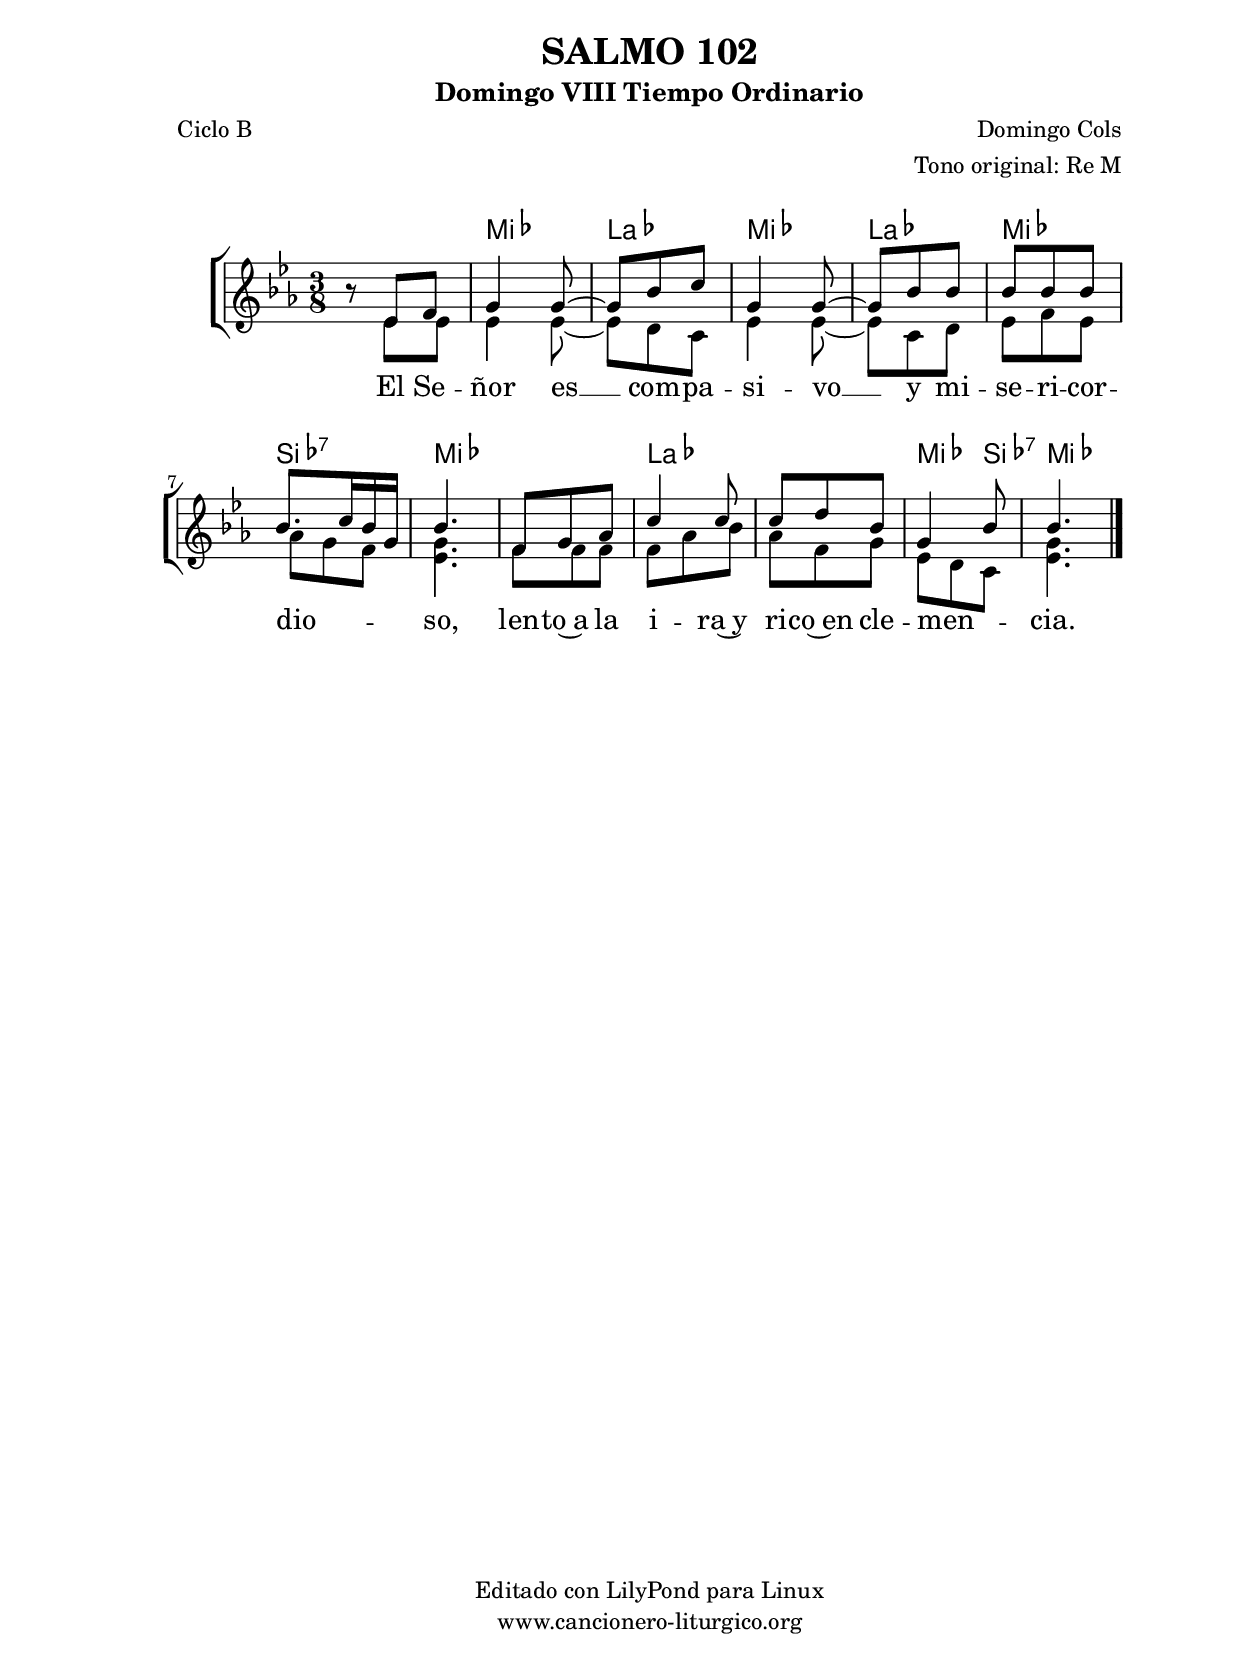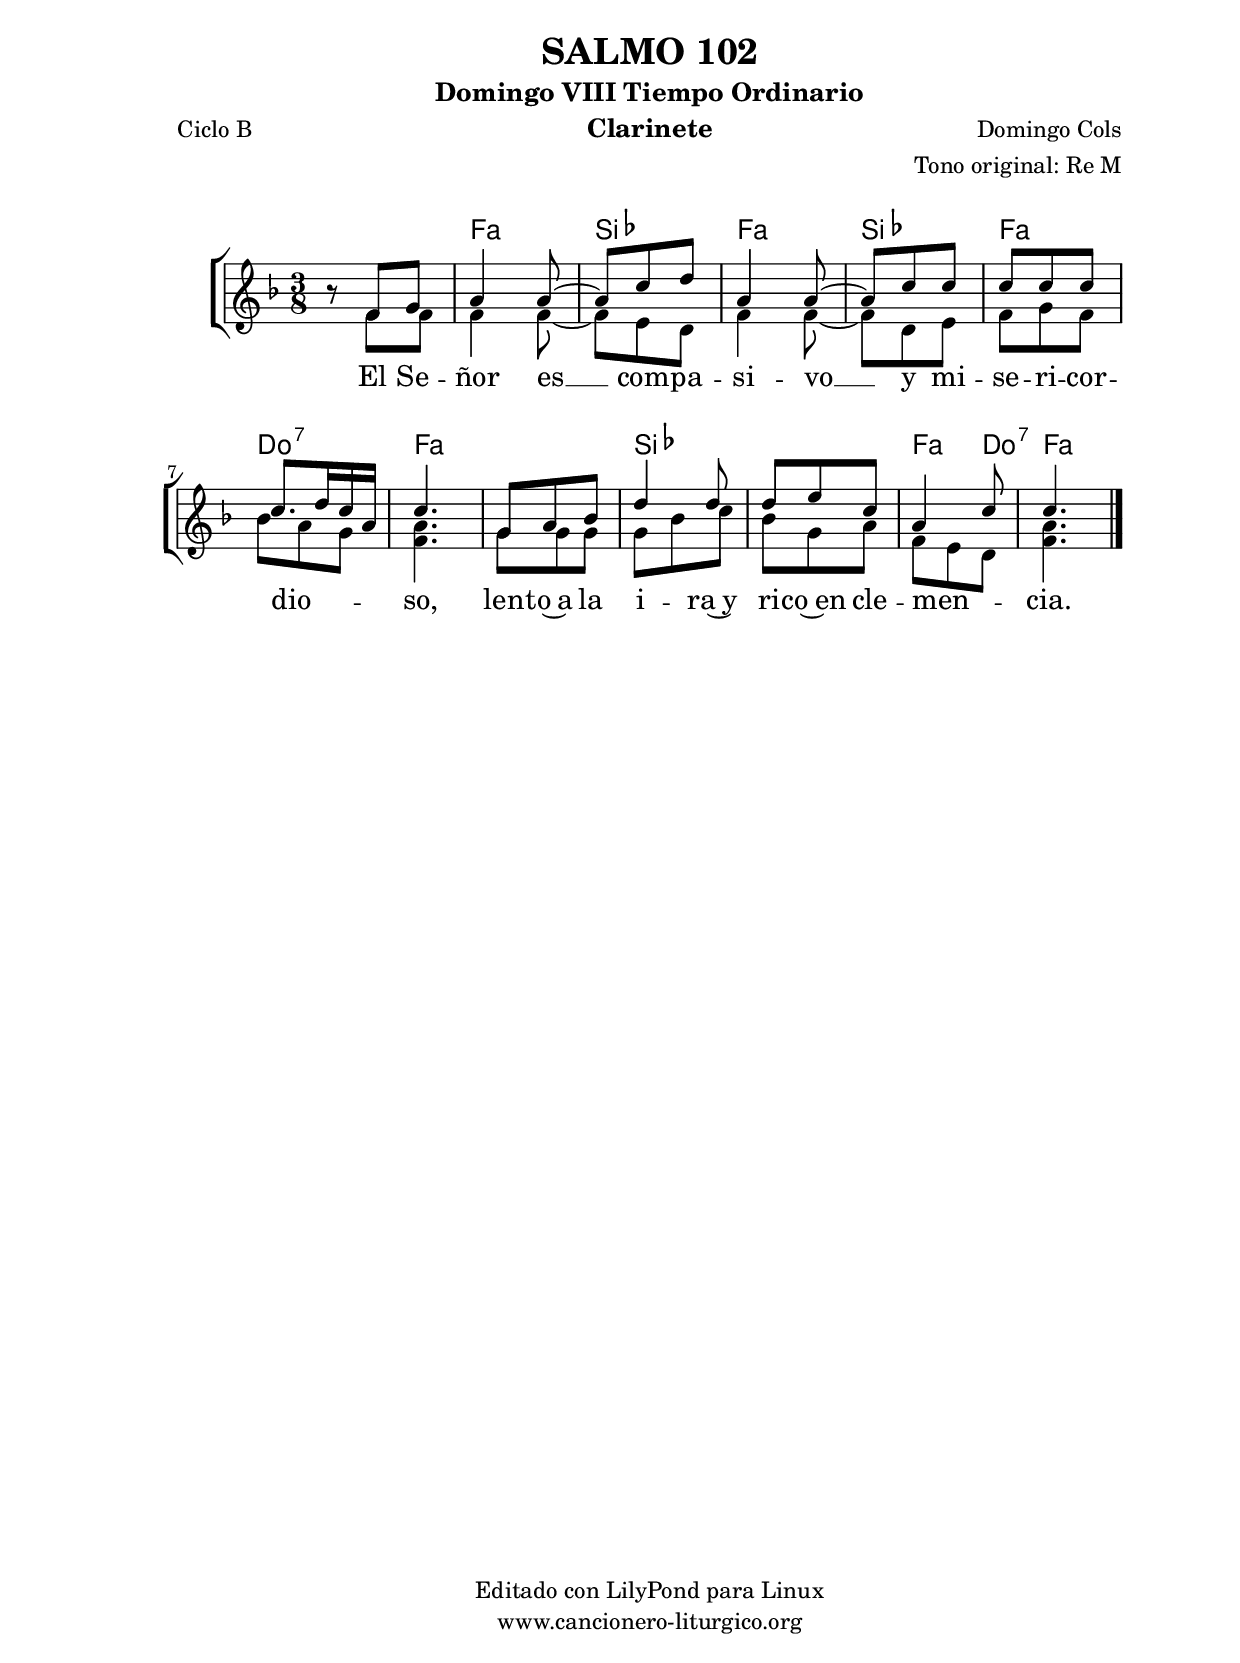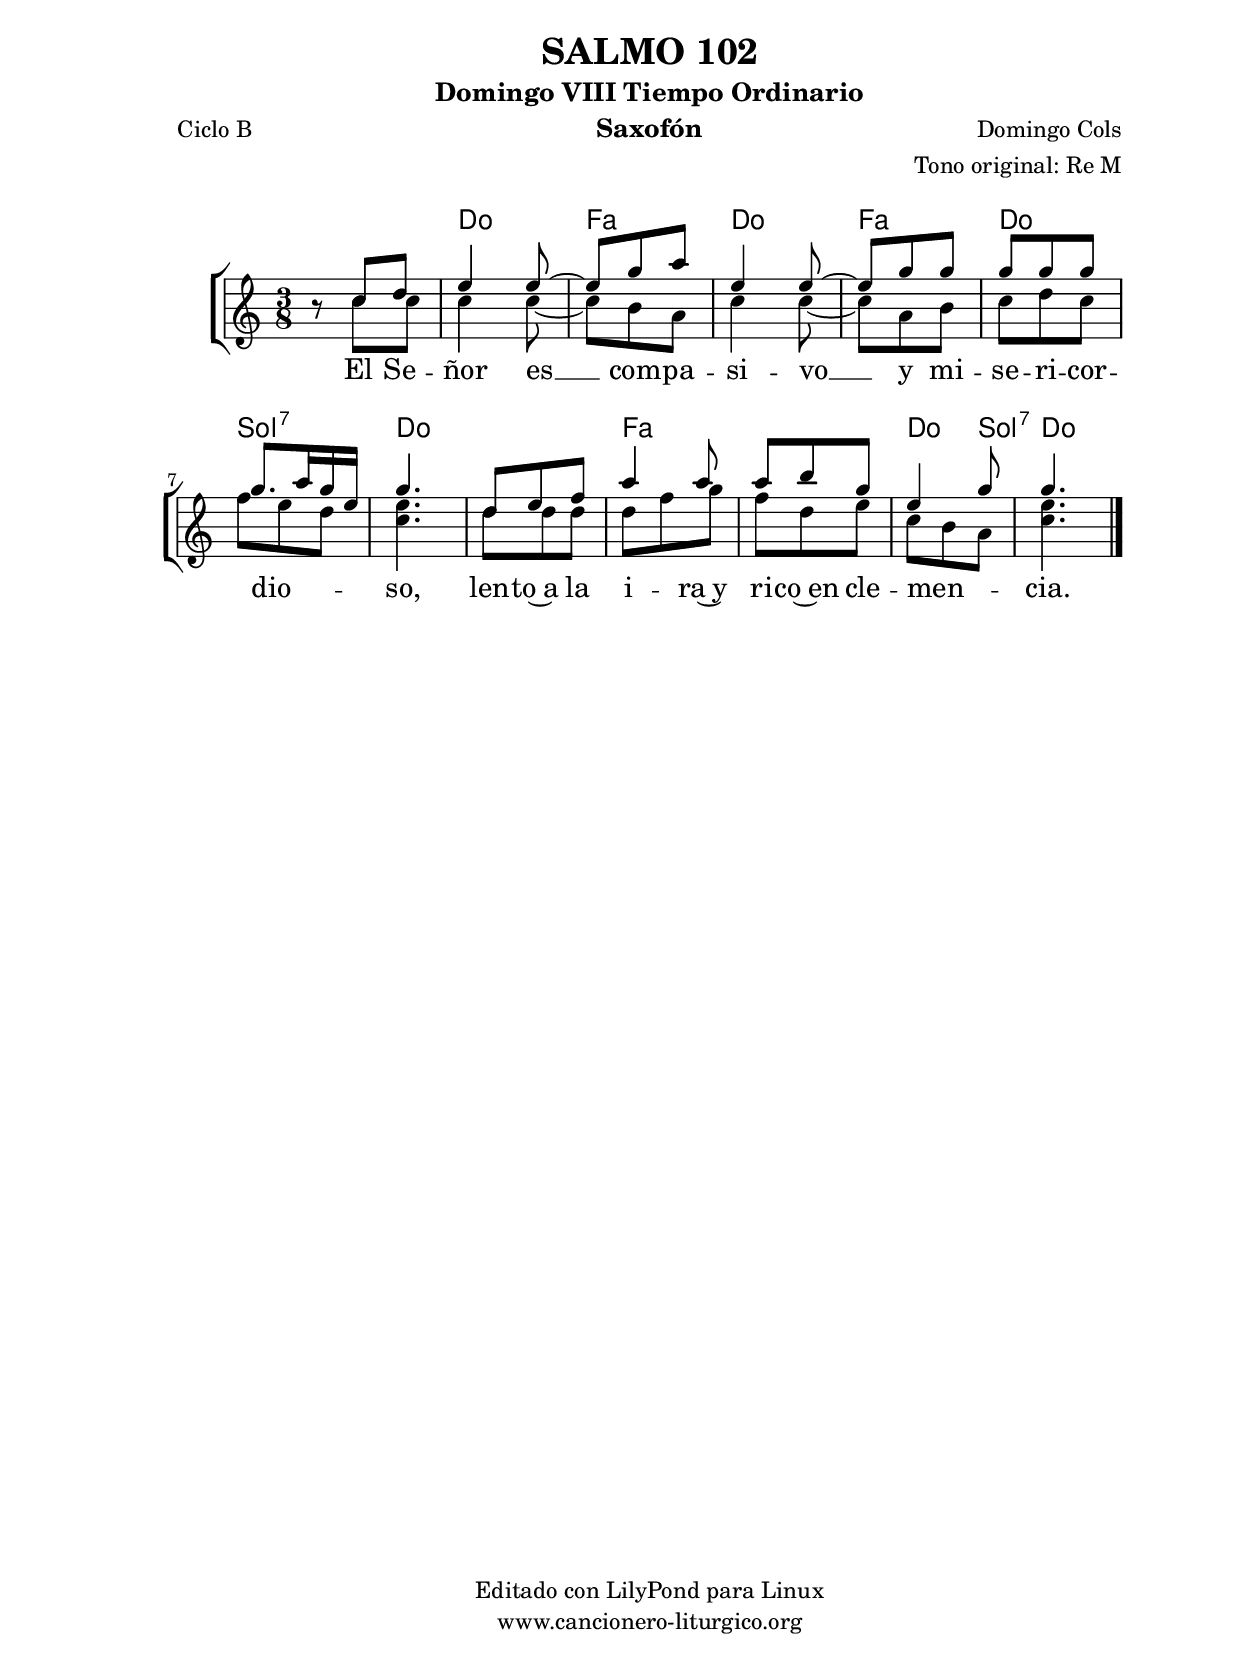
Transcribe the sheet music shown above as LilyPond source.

%
%para convertir .midi en .wav:
%timidity filename.midi -Ow -o finename.wav
%
%
%Para convertir de .wav a .mp3:
%lame -h -m j filename.wav
%
%
%para escuchar el midi:
%timidity nombrefichero.midi
%


%versión de lilypond para la que se ha escrito esta partitura:
\version "2.16.0"

	%Tamaño papel
	#(set-default-paper-size "a4")
	%Tamaño partitura
	#(set-global-staff-size 20)
	%No responde al pulsar sobre una nota
	#(ly:set-option 'point-and-click #f)

%parámetros del encabezamiento:
\header {
	title = "SALMO 102"
	subtitle = "Domingo VIII Tiempo Ordinario"
	composer = "Domingo Cols"
	poet = "Ciclo B"
	meter = ""
	arranger = "Tono original: Re M"
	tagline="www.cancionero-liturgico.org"
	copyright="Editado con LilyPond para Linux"
	}

%parámetros asociados al papel:
\paper  {
	oddHeaderMarkup = \markup {\fill-line { \on-the-fly #not-first-page \fromproperty #'header:title \on-the-fly #not-first-page \fromproperty #'header:composer }}
	evenHeaderMarkup = \markup {\fill-line { \fromproperty #'header:composer \fromproperty #'header:title }}
	#(set-paper-size "a4")
	print-page-number = ##f
	first-page-number = 1
	print-first-page-number = ##f
%	head-separation = 3.0 \cm
	top-margin = 2.0 \cm
	bottom-margin = 0.5\cm
%%%	bottom-margin = -1.0\cm
	left-margin = 3.0 \cm
	line-width = 16.0 \cm 
	indent = 8\mm
	interscoreline = 2.\mm
	between-system-space = 15\mm
%	para que las partituras no llenen la hoja:
	ragged-bottom = ##t
%	idem para la última hoja:
	ragged-last-bottom = ##f
%	para que las partituras llenen el ancho del papel:
	ragged-last = ##f
	after-title-space = 2.5 \cm
%page-count=1
%system-count=8

	%Flexible Vertical Spacing
%	markup-markup-spacing =
%	#'((basic-distance . 15) (minimum-distance . 15) (padding . 3))
	markup-system-spacing =
	#'((basic-distance . 15) (minimum-distance . 15) (padding . 3))
	system-system-spacing =
	#'((basic-distance . 15) (minimum-distance . 15) (padding . 3))
	score-system-spacing =
	#'((basic-distance . 15) (minimum-distance . 15) (padding . 5))
%	top-system-spacing = % header
%	#'((basic-distance . 8) (minimum-distance . 0) (padding . 3))
%	top-markup-spacing =
%	#'((basic-distance . 20) (minimum-distance . 20) (padding . 3))
	last-bottom-spacing = % footer
	#'((basic-distance . 5) (minimum-distance . 5) (padding . 3))
%	score-markup-spacing =
%	#'((basic-distance . 16) (minimum-distance . 13) (padding . 3))

	}


%parámetros que afectan a toda la partitura:
global =  {
	%clave de sol (G):
	\clef G
	%armadura:
	\transpose d ees
	\key d \major
	\tempo 4=80
	\set Score.tempoHideNote = ##t
	}


acordes = {
	\italianChords
	\chordmode {
	\transpose d ees
{

s4.
d4. g d g d a:7 d
s4.
g4. g d4 a8:7 d4.

	}
	}
}

melodia = 
	\transpose d ees
	\relative c'{
	\time 3/8

r8
<<
\new Voice = "arriba"
{
\voiceOne
d8 e
fis4 fis8~
fis8 a b
fis4 fis8~
fis8 a a
a8 a a
a8. b16 a fis
a4.
e8 fis g
b4 b8
b8 cis a
fis4 a8
a4.
}

\new Voice
{
\voiceTwo
d,8 d
d4 d8~
d8 cis b
d4 d8~
d8 b cis
d8 e d
g8 fis e
<fis d>4.
e8 e e
e8 g a
g8 e fis
d8 cis b
<fis' d>4.
}
>>

	\bar "|."
	}


texto = \lyricmode {
El Se -- ñor es __ com -- pa -- si -- vo __
y mi -- se -- ri -- cor -- dio -- _ _ _ so,
len -- to~a la i -- ra~y ri -- co~en cle -- men -- _ cia.
	}


acordesStaff = \context ChordNames = acordesStaff <<
	\set chordChanges = ##t
	\acordes
	>>


vozStaff = \context Voice = vozStaff
\with {\consists "Ambitus_engraver"}
<<
%	\set Staff.instrumentName = ""
%	\set Staff.shortInstrumentName = ""
%	\set Staff.midiInstrument = #"clarinet"
%	\set Staff.midiInstrument = #"cello"
%	\set Staff.midiInstrument = #"flute"
	\set Staff.midiInstrument = #"electric guitar (jazz)"
%	\set Staff.midiInstrument = #"english horn"
%	\set Staff.midiInstrument = #"violin"
%	\set Staff.midiInstrument = #"glockenspiel"
	\set Staff.midiMinimumVolume = #0.7
	\set Staff.midiMaximumVolume = #0.9
	\global
	\melodia
	>>

textoStaff = \context Lyrics = textoStaff <<
	\lyricsto arriba \texto
	>>

\book {
	\score {
		\context ChoirStaff {
			\override StaffGroup.SystemStartBracket #'collapse-height = #1
			\override Score.SystemStartBar #'collapse-height = #1
			<<
			\acordesStaff
			\vozStaff
			\textoStaff
			>>
			}
		\layout {
	    		\context {
				\Lyrics
				\override LyricText #'font-size = #2
				}
	   		 \context {
				\Score
				%fontSize = #3
				\override StaffSymbol #'staff-space = #(magstep +3)
				%\override Beam #'thickness = #0.55
				%\override SpacingSpanner #'spacing-increment = #1.0
				%\override Slur #'height-limit = #1.5
				}
			}
		}
	\score {
		\unfoldRepeats
		\context ChoirStaff {
			<<
			\acordesStaff
			\vozStaff
			>>
			}
		\midi {
	  		\context {
	  			\Score
				tempoWholesPerMinute = #(ly:make-moment 70 4)
				}
			}
		}
	}

%Partitura para clarinete
#(define output-suffix "C")
\book {
	\header{
		instrument = "Clarinete"
		}
	\score {
		\context ChoirStaff {
			\override StaffGroup.SystemStartBracket #'collapse-height = #1
			\override Score.SystemStartBar #'collapse-height = #1
\transpose c d
			<<
			\acordesStaff
			\vozStaff
			\textoStaff
			>>
			}
		\layout {
	    		\context {
				\Lyrics
				\override LyricText #'font-size = #2
				}
	   		 \context {
				\Score
				%fontSize = #3
				\override StaffSymbol #'staff-space = #(magstep +3)
				%\override Beam #'thickness = #0.55
				%\override SpacingSpanner #'spacing-increment = #1.0
				%\override Slur #'height-limit = #1.5
				}
			}
		}
	}

%Partitura para saxofón
#(define output-suffix "S")
\book {
	\header{
		instrument = "Saxofón"
		}
	\score {
		\context ChoirStaff {
			\override StaffGroup.SystemStartBracket #'collapse-height = #1
			\override Score.SystemStartBar #'collapse-height = #1
\transpose c a
			<<
			\acordesStaff
			\vozStaff
			\textoStaff
			>>
			}
		\layout {
	    		\context {
				\Lyrics
				\override LyricText #'font-size = #2
				}
	   		 \context {
				\Score
				%fontSize = #3
				\override StaffSymbol #'staff-space = #(magstep +3)
				%\override Beam #'thickness = #0.55
				%\override SpacingSpanner #'spacing-increment = #1.0
				%\override Slur #'height-limit = #1.5
				}
			}
		}
	}

